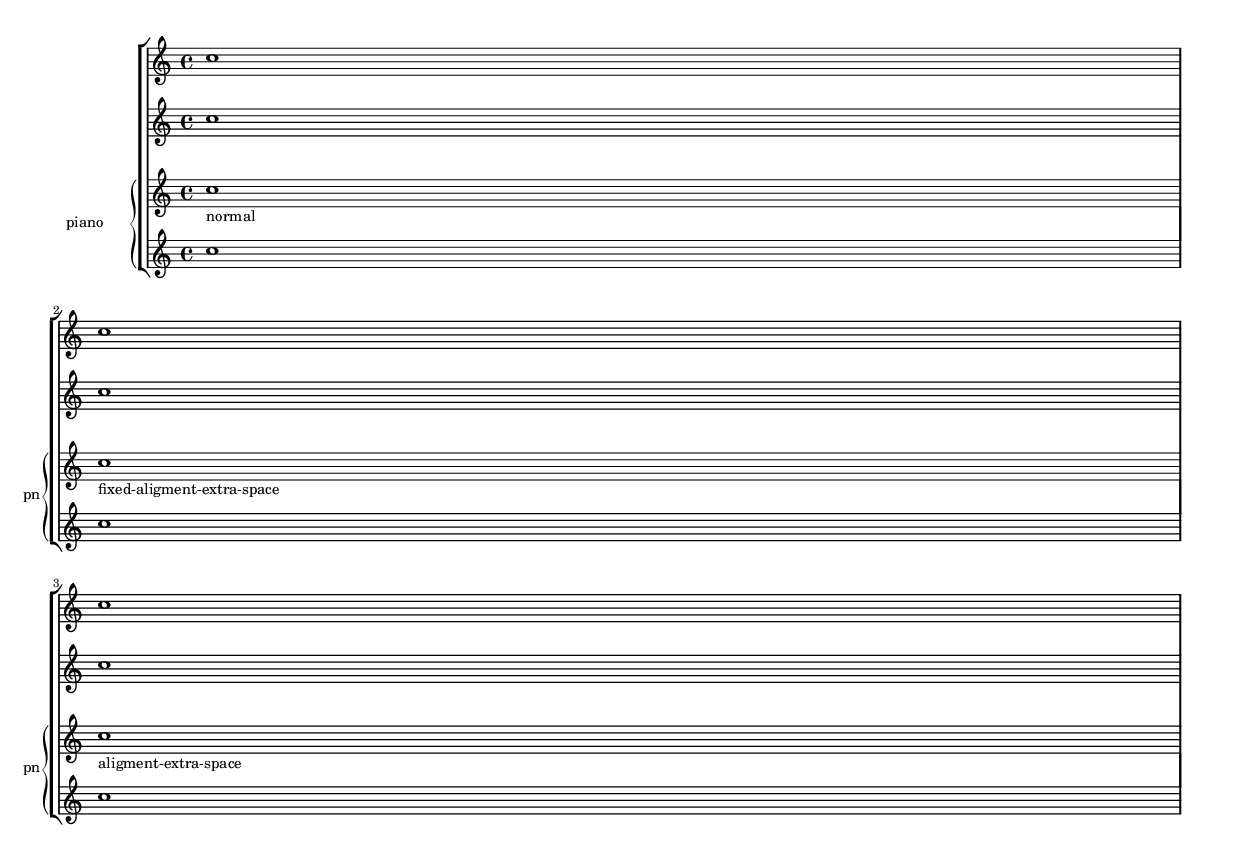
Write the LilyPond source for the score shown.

%% Do not edit this file; it is auto-generated from LSR http://lsr.dsi.unimi.it
%% This file is in the public domain.
\version "2.11.48"

\header {
  lsrtags = "tweaks-and-overrides, paper-and-layout, spacing"

  texidoc = "
By setting properties in @code{NonMusicalPaperColumn}, vertical spacing
of alignments can be adjusted per system.


By setting @code{alignment-extra-space} or
@code{fixed-alignment-extra-space} an individual system may be
stretched vertically.


For technical reasons, @code{\\overrideProperty} has to be used for
setting properties on individual objects. @code{\\override} in a
@code{\\context} block may still be used for global overrides. 

"
  doctitle = "Alignment vertical spacing"
} % begin verbatim
#(set-global-staff-size 13)

\relative c''
\new StaffGroup <<
  \new Staff {
    c1\break 
    c\break 
    c\break
  }
  \new Staff { 
    c1 c c 
  }
  \new PianoStaff <<
    \new Voice  {
      \set PianoStaff.instrumentName = #"piano"
      \set PianoStaff.shortInstrumentName = #"pn"
      c1_"normal"
      
      \overrideProperty
        #"Score.NonMusicalPaperColumn"
        #'line-break-system-details
        #'((fixed-alignment-extra-space . 15))
      c_"fixed-aligment-extra-space"

      \overrideProperty
        #"Score.NonMusicalPaperColumn"
        #'line-break-system-details
        #'((alignment-extra-space . 15))
      c_"aligment-extra-space"
    }
    { c1 c c }
  >>
>>


